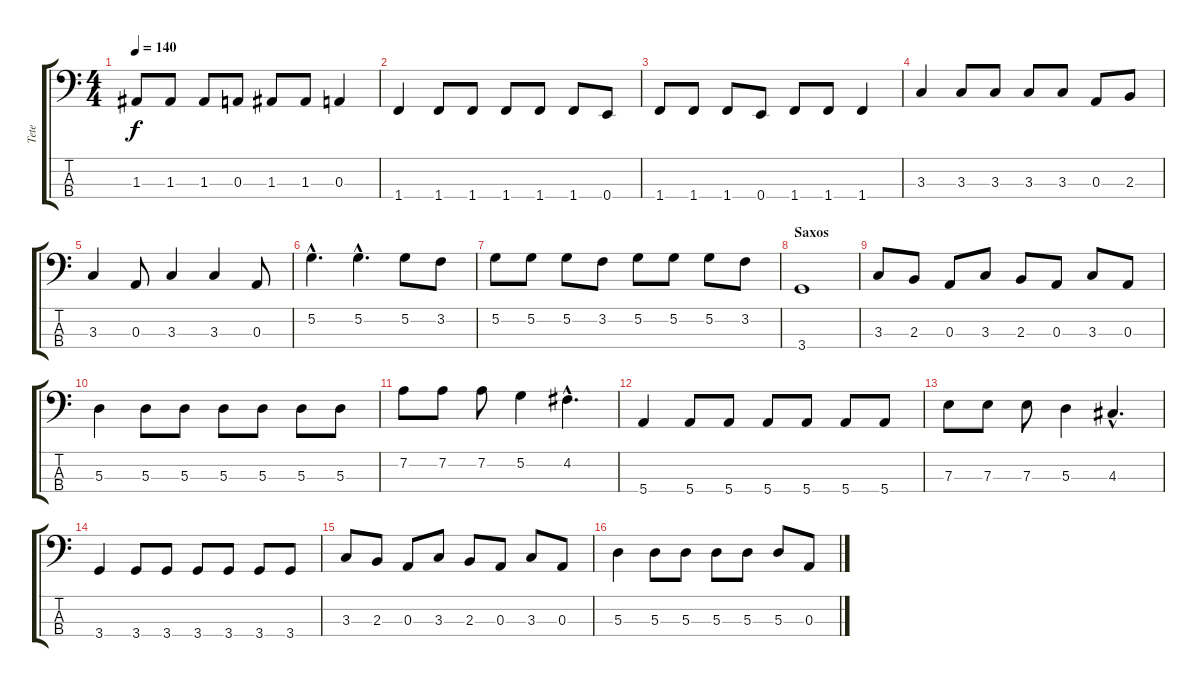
\track ("Tete" "Tete") {instrument electricbassfinger}
\staff {score tabs}
\tuning (G2 D2 A1 E1) {hide}
\ts (4 4)
\tempo 140
\clef f4
\ks c
1.3.8{dy f} 1.3.8 1.3.8 0.3.8 1.3.8 1.3.8 0.3.4 |
1.4.4 1.4.8 1.4.8 1.4.8 1.4.8 1.4.8 0.4.8 |
1.4.8 1.4.8 1.4.8 0.4.8 1.4.8 1.4.8 1.4.4 |
3.3.4 3.3.8 3.3.8 3.3.8 3.3.8 0.3.8 2.3.8 |
3.3.4 0.3.8 3.3.4 3.3.4 0.3.8 |
5.2{hac}.4{d} 5.2{hac}.4{d} 5.2.8 3.2.8 |
5.2.8 5.2.8 5.2.8 3.2.8 5.2.8 5.2.8 5.2.8 3.2.8 |
\section ("" "Saxos")
3.4.1 |
3.3.8 2.3.8 0.3.8 3.3.8 2.3.8 0.3.8 3.3.8 0.3.8 |
5.3.4 5.3.8 5.3.8 5.3.8 5.3.8 5.3.8 5.3.8 |
7.2.8 7.2.8 7.2.8 5.2.4 4.2{hac}.4{d} |
5.4.4 5.4.8 5.4.8 5.4.8 5.4.8 5.4.8 5.4.8 |
7.3.8 7.3.8 7.3.8 5.3.4 4.3{hac}.4{d} |
3.4.4 3.4.8 3.4.8 3.4.8 3.4.8 3.4.8 3.4.8 |
3.3.8 2.3.8 0.3.8 3.3.8 2.3.8 0.3.8 3.3.8 0.3.8 |
5.3.4 5.3.8 5.3.8 5.3.8 5.3.8 5.3.8 0.3.8
